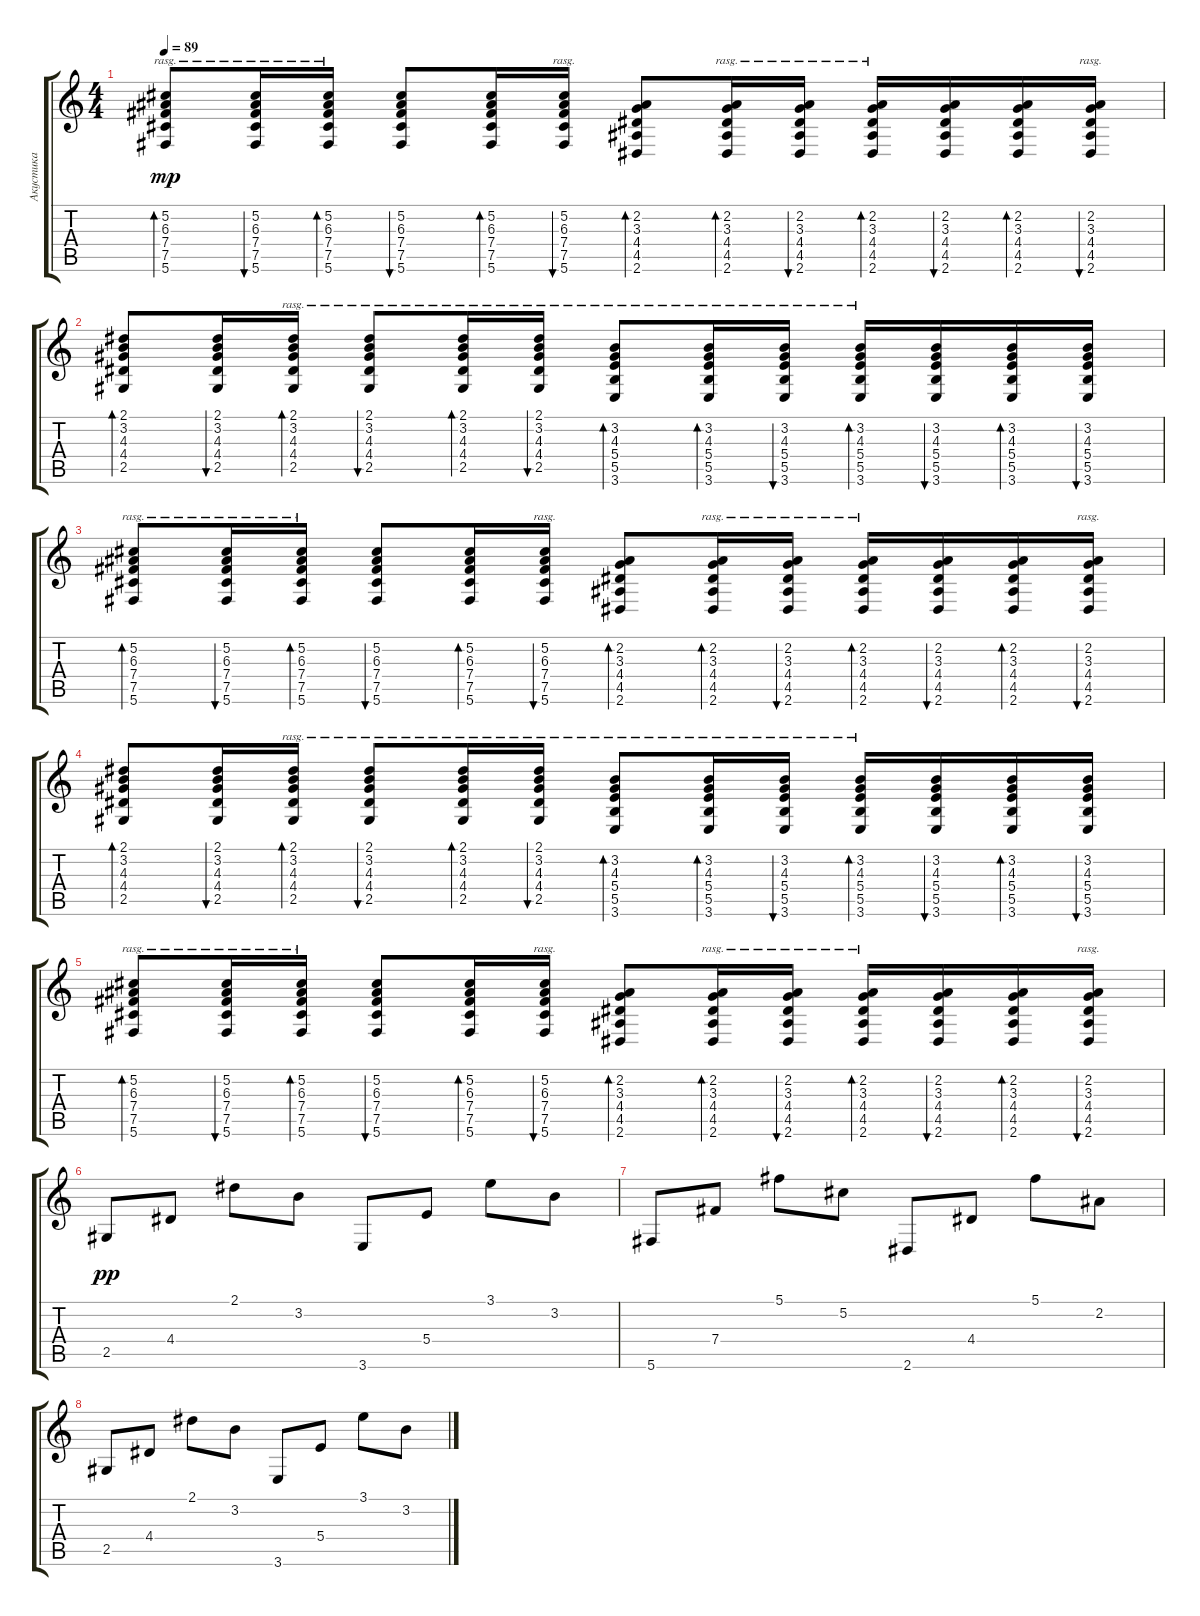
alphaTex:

\track ("Акустика" "Акустика") {instrument acousticguitarsteel}
\staff {score tabs}
\tuning (Db4 Ab3 E3 B2 Gb2 Db2) {hide}
\ts (4 4)
\tempo 89
\clef g2
\ks c
(5.2 6.3 7.4 7.5 5.6).8{bd 30 rasg ii dy mp} (5.2 6.3 7.4 7.5 5.6).16{bu 30 rasg ii} (5.2 6.3 7.4 7.5 5.6).16{bd 30 rasg ii} (5.2 6.3 7.4 7.5 5.6).8{bu 30} (5.2 6.3 7.4 7.5 5.6).16{bd 30} (5.2 6.3 7.4 7.5 5.6).16{bu 30 rasg ii} (2.2 3.3 4.4 4.5 2.6).8{bd 30} (2.2 3.3 4.4 4.5 2.6).16{bd 30 rasg ii} (2.2 3.3 4.4 4.5 2.6).16{bu 30 rasg ii} (2.2 3.3 4.4 4.5 2.6).16{bd 30 rasg ii} (2.2 3.3 4.4 4.5 2.6).16{bu 60} (2.2 3.3 4.4 4.5 2.6).16{bd 60} (2.2 3.3 4.4 4.5 2.6).16{bu 30 rasg ii} |
(2.1 3.2 4.3 4.4 2.5).8{bd 60} (2.1 3.2 4.3 4.4 2.5).16{bu 30} (2.1 3.2 4.3 4.4 2.5).16{bd 30 rasg ii} (2.1 3.2 4.3 4.4 2.5).8{bu 60 rasg ii} (2.1 3.2 4.3 4.4 2.5).16{bd 30 rasg ii} (2.1 3.2 4.3 4.4 2.5).16{bu 30 rasg ii} (3.2 4.3 5.4 5.5 3.6).8{bd 30 rasg ii} (3.2 4.3 5.4 5.5 3.6).16{bd 30 rasg ii} (3.2 4.3 5.4 5.5 3.6).16{bu 30 rasg ii} (3.2 4.3 5.4 5.5 3.6).16{bd 30 rasg ii} (3.2 4.3 5.4 5.5 3.6).16{bu 30} (3.2 4.3 5.4 5.5 3.6).16{bd 30} (3.2 4.3 5.4 5.5 3.6).16{bu 30} |
(5.2 6.3 7.4 7.5 5.6).8{bd 30 rasg ii} (5.2 6.3 7.4 7.5 5.6).16{bu 30 rasg ii} (5.2 6.3 7.4 7.5 5.6).16{bd 30 rasg ii} (5.2 6.3 7.4 7.5 5.6).8{bu 30} (5.2 6.3 7.4 7.5 5.6).16{bd 30} (5.2 6.3 7.4 7.5 5.6).16{bu 30 rasg ii} (2.2 3.3 4.4 4.5 2.6).8{bd 30} (2.2 3.3 4.4 4.5 2.6).16{bd 30 rasg ii} (2.2 3.3 4.4 4.5 2.6).16{bu 30 rasg ii} (2.2 3.3 4.4 4.5 2.6).16{bd 30 rasg ii} (2.2 3.3 4.4 4.5 2.6).16{bu 60} (2.2 3.3 4.4 4.5 2.6).16{bd 60} (2.2 3.3 4.4 4.5 2.6).16{bu 30 rasg ii} |
(2.1 3.2 4.3 4.4 2.5).8{bd 60} (2.1 3.2 4.3 4.4 2.5).16{bu 30} (2.1 3.2 4.3 4.4 2.5).16{bd 30 rasg ii} (2.1 3.2 4.3 4.4 2.5).8{bu 60 rasg ii} (2.1 3.2 4.3 4.4 2.5).16{bd 30 rasg ii} (2.1 3.2 4.3 4.4 2.5).16{bu 30 rasg ii} (3.2 4.3 5.4 5.5 3.6).8{bd 30 rasg ii} (3.2 4.3 5.4 5.5 3.6).16{bd 30 rasg ii} (3.2 4.3 5.4 5.5 3.6).16{bu 30 rasg ii} (3.2 4.3 5.4 5.5 3.6).16{bd 30 rasg ii} (3.2 4.3 5.4 5.5 3.6).16{bu 30} (3.2 4.3 5.4 5.5 3.6).16{bd 30} (3.2 4.3 5.4 5.5 3.6).16{bu 30} |
(5.2 6.3 7.4 7.5 5.6).8{bd 30 rasg ii} (5.2 6.3 7.4 7.5 5.6).16{bu 30 rasg ii} (5.2 6.3 7.4 7.5 5.6).16{bd 30 rasg ii} (5.2 6.3 7.4 7.5 5.6).8{bu 30} (5.2 6.3 7.4 7.5 5.6).16{bd 30} (5.2 6.3 7.4 7.5 5.6).16{bu 30 rasg ii} (2.2 3.3 4.4 4.5 2.6).8{bd 30} (2.2 3.3 4.4 4.5 2.6).16{bd 30 rasg ii} (2.2 3.3 4.4 4.5 2.6).16{bu 30 rasg ii} (2.2 3.3 4.4 4.5 2.6).16{bd 30 rasg ii} (2.2 3.3 4.4 4.5 2.6).16{bu 60} (2.2 3.3 4.4 4.5 2.6).16{bd 60} (2.2 3.3 4.4 4.5 2.6).16{bu 30 rasg ii} |
2.5.8{dy pp} 4.4.8 2.1.8 3.2.8 3.6.8 5.4.8 3.1.8 3.2.8 |
5.6.8 7.4.8 5.1.8 5.2.8 2.6.8 4.4.8 5.1.8 2.2.8 |
2.5.8 4.4.8 2.1.8 3.2.8 3.6.8 5.4.8 3.1.8 3.2.8
